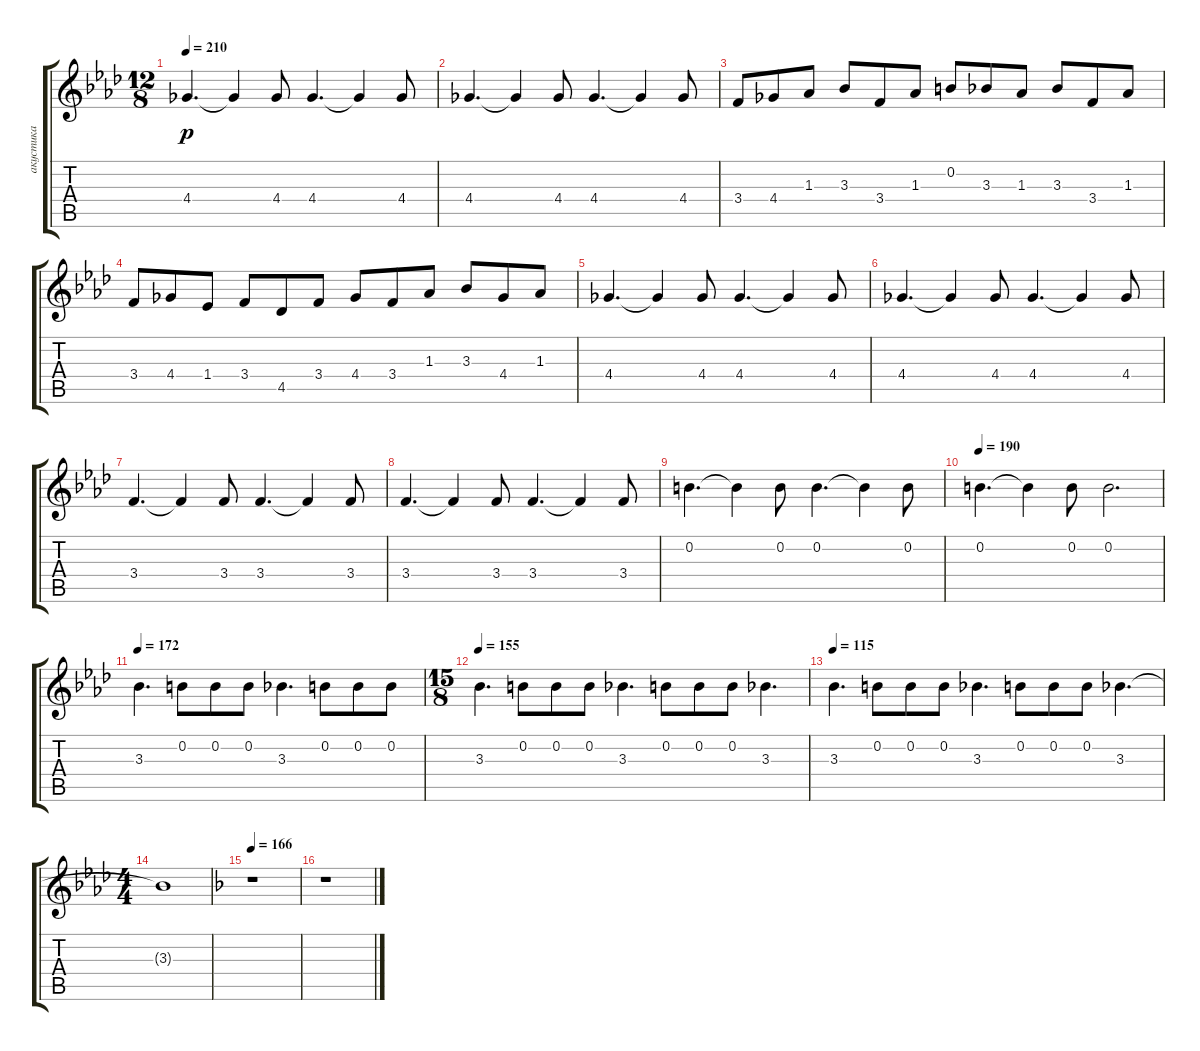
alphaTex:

\track ("акустика" "акустика") {instrument acousticguitarsteel}
\staff {score tabs}
\tuning (E4 B3 G3 D3 A2 E2) {hide}
\ts (12 8)
\tempo 210
\clef g2
\ks fminor
4.4.4{d dy p} 4.4{t}.4 4.4.8 4.4.4{d} 4.4{t}.4 4.4.8 |
4.4.4{d} 4.4{t}.4 4.4.8 4.4.4{d} 4.4{t}.4 4.4.8 |
3.4.8 4.4.8 1.3.8 3.3.8 3.4.8 1.3.8 0.2.8 3.3.8 1.3.8 3.3.8 3.4.8 1.3.8 |
3.4.8 4.4.8 1.4.8 3.4.8 4.5.8 3.4.8 4.4.8 3.4.8 1.3.8 3.3.8 4.4.8 1.3.8 |
4.4.4{d} 4.4{t}.4 4.4.8 4.4.4{d} 4.4{t}.4 4.4.8 |
4.4.4{d} 4.4{t}.4 4.4.8 4.4.4{d} 4.4{t}.4 4.4.8 |
3.4.4{d} 3.4{t}.4 3.4.8 3.4.4{d} 3.4{t}.4 3.4.8 |
3.4.4{d} 3.4{t}.4 3.4.8 3.4.4{d} 3.4{t}.4 3.4.8 |
0.2.4{d} 0.2{t}.4 0.2.8 0.2.4{d} 0.2{t}.4 0.2.8 |
\tempo 190
0.2.4{d} 0.2{t}.4 0.2.8 0.2.2{d} |
\tempo 172
3.3.4{d} 0.2.8 0.2.8 0.2.8 3.3.4{d} 0.2.8 0.2.8 0.2.8 |
\ts (15 8)
\tempo 155
3.3.4{d} 0.2.8 0.2.8 0.2.8 3.3.4{d} 0.2.8 0.2.8 0.2.8 3.3.4{d} |
\tempo 115
3.3.4{d} 0.2.8 0.2.8 0.2.8 3.3.4{d} 0.2.8 0.2.8 0.2.8 3.3.4{d} |
\ts (4 4)
3.3{t}.1 |
\tempo 166
\ks dminor
r.1 |
r.1
